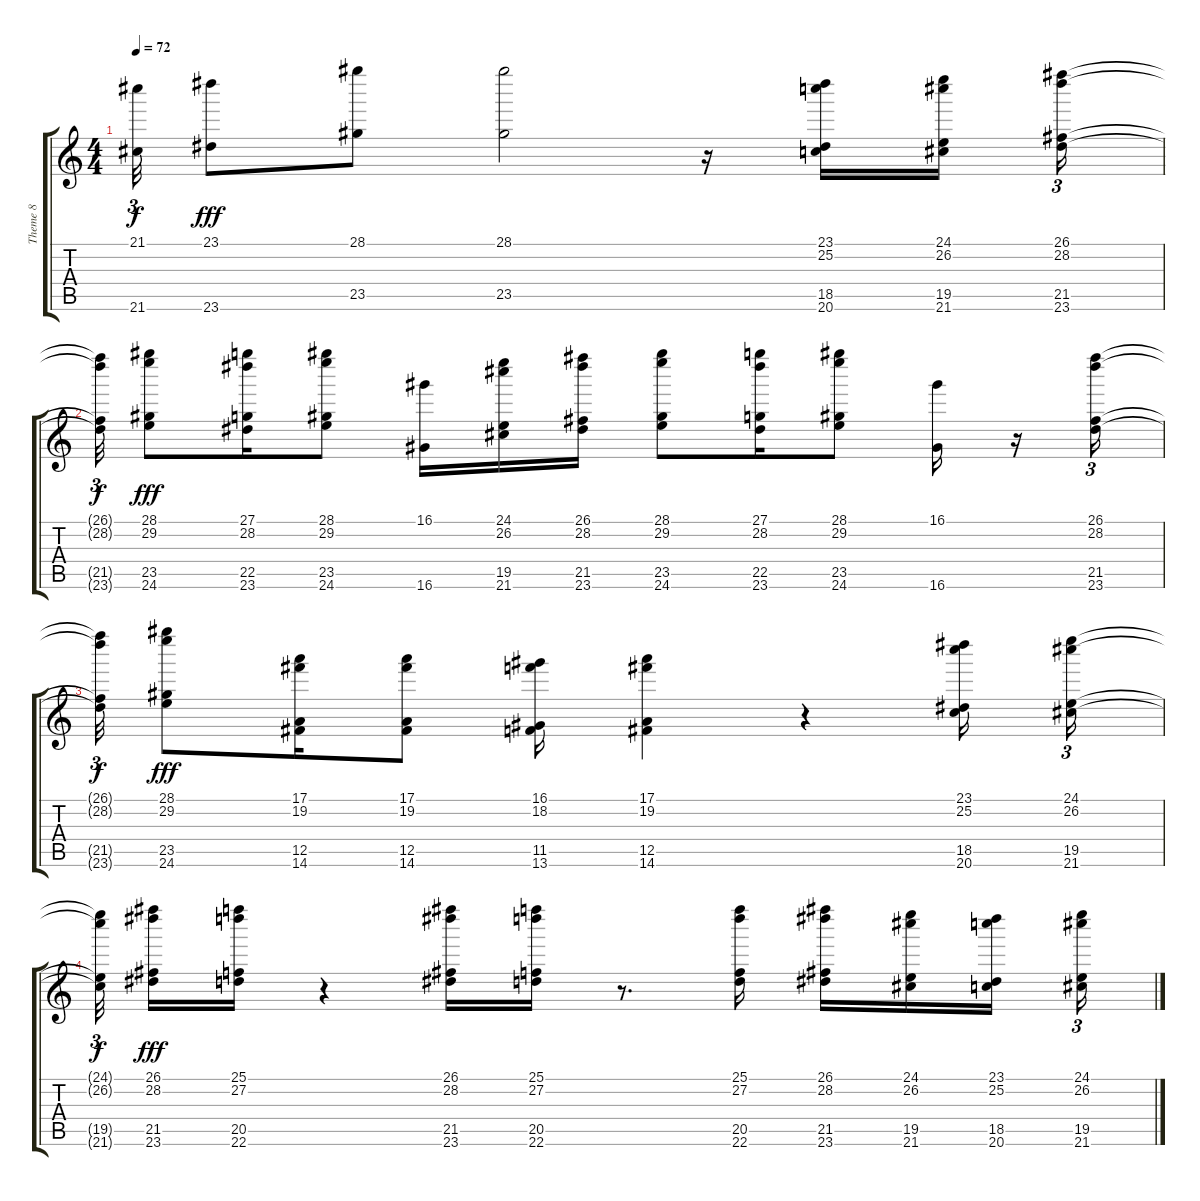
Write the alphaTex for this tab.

\track ("Theme 8" "Theme 8") {instrument acousticguitarsteel}
\staff {score tabs}
\tuning (E4 B3 G3 D3 A2 E2) {hide}
\ts (4 4)
\tempo 72
\clef g2
\ks c
(21.1{t} 21.6{t}).32{tu (3 2) dy f} (23.1 23.6).8{dy fff} (28.1 23.5).8 (28.1 23.5).2 r.16 (23.1 25.2 18.5 20.6).16 (24.1 26.2 19.5 21.6).16{beam splitsecondary} (26.1 28.2 21.5 23.6).16{tu (3 2)} |
(26.1{t} 28.2{t} 21.5{t} 23.6{t}).32{tu (3 2) dy f} (28.1 29.2 23.5 24.6).8{dy fff} (27.1 28.2 22.5 23.6).16 (28.1 29.2 23.5 24.6).8 (16.1 16.6).16 (24.1 26.2 19.5 21.6).16 (26.1 28.2 21.5 23.6).16 (28.1 29.2 23.5 24.6).8 (27.1 28.2 22.5 23.6).16 (28.1 29.2 23.5 24.6).8 (16.1 16.6).16 r.16 (26.1 28.2 21.5 23.6).16{tu (3 2)} |
(26.1{t} 28.2{t} 21.5{t} 23.6{t}).32{tu (3 2) dy f} (28.1 29.2 23.5 24.6).8{dy fff} (17.1 19.2 12.5 14.6).16 (17.1 19.2 12.5 14.6).8 (16.1 18.2 11.5 13.6).16 (17.1 19.2 12.5 14.6).4 r.4 (23.1 25.2 18.5 20.6).16 (24.1 26.2 19.5 21.6).16{tu (3 2)} |
(24.1{t} 26.2{t} 19.5{t} 21.6{t}).32{tu (3 2) dy f beam splitsecondary} (26.1 28.2 21.5 23.6).16{dy fff} (25.1 27.2 20.5 22.6).16 r.4 (26.1 28.2 21.5 23.6).16 (25.1 27.2 20.5 22.6).16 r.8{d} (25.1 27.2 20.5 22.6).16 (26.1 28.2 21.5 23.6).16 (24.1 26.2 19.5 21.6).16 (23.1 25.2 18.5 20.6).16{beam splitsecondary} (24.1 26.2 19.5 21.6).16{tu (3 2)}
